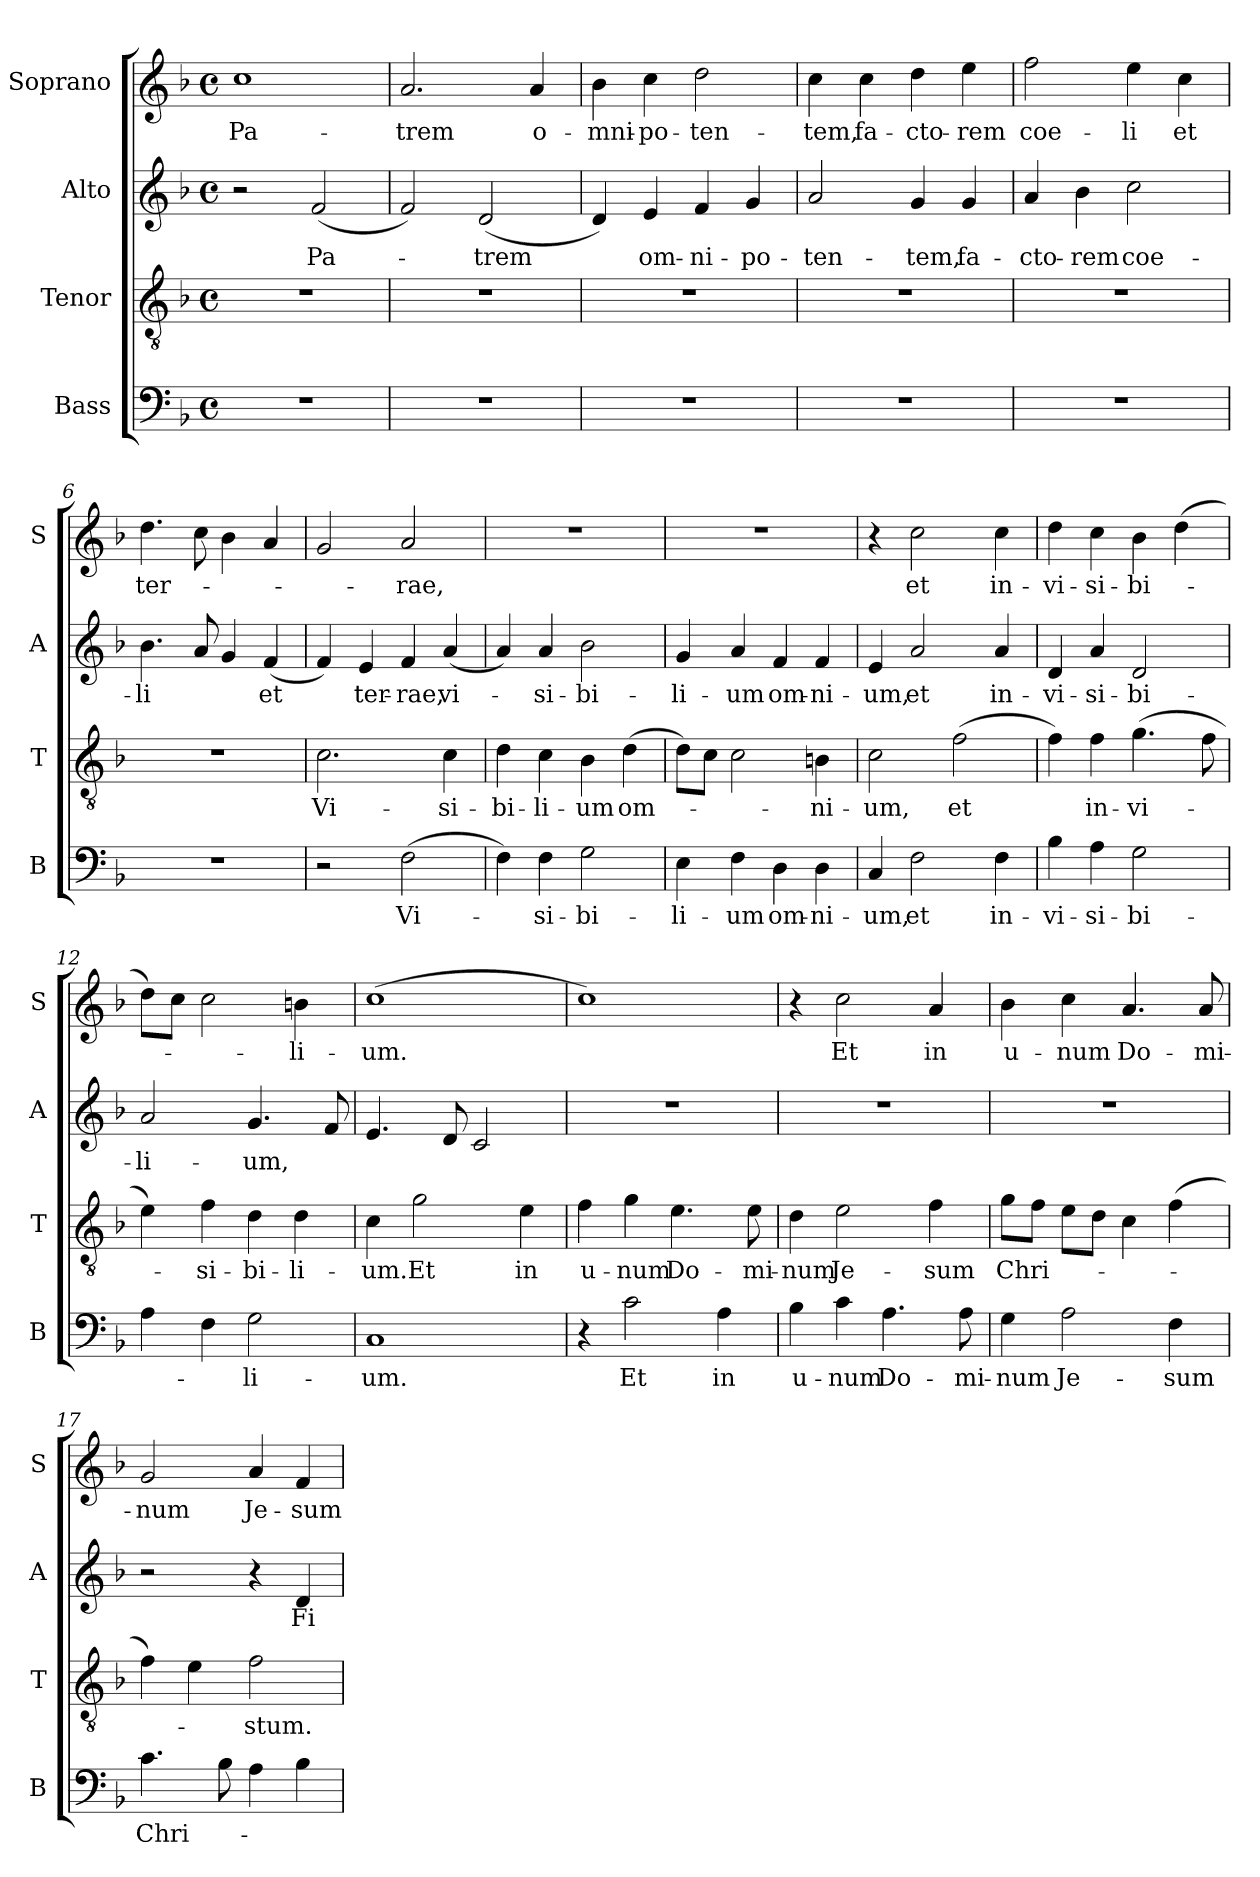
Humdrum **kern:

**kern	**text	**kern	**text	**kern	**text	**kern	**text
*part4	*part4	*part3	*part3	*part2	*part2	*part1	*part1
*staff4	*staff4	*staff3	*staff3	*staff2	*staff2	*staff1	*staff1
*I"Bass	*	*I"Tenor	*	*I"Alto	*	*I"Soprano	*
*I'B	*	*I'T	*	*I'A	*	*I'S	*
*clefF4	*	*clefGv2	*	*clefG2	*	*clefG2	*
*k[b-]	*	*k[b-]	*	*k[b-]	*	*k[b-]	*
*F:	*	*F:	*	*F:	*	*F:	*
*M4/4	*	*M4/4	*	*M4/4	*	*M4/4	*
*met(c)	*	*met(c)	*	*met(c)	*	*met(c)	*
=1	=1	=1	=1	=1	=1	=1	=1
1r	.	1r	.	2r	.	1cc	Pa-
.	.	.	.	(2f/	Pa-	.	.
=2	=2	=2	=2	=2	=2	=2	=2
1r	.	1r	.	2f/)	.	2.a/	-trem
.	.	.	.	(2d/	-trem	.	.
.	.	.	.	.	.	4a/	o-
=3	=3	=3	=3	=3	=3	=3	=3
1r	.	1r	.	4d/)	.	4b-\	-mni-
.	.	.	.	4e/	om-	4cc\	-po-
.	.	.	.	4f/	-ni-	2dd\	-ten-
.	.	.	.	4g/	-po-	.	.
=4	=4	=4	=4	=4	=4	=4	=4
1r	.	1r	.	2a/	-ten-	4cc\	-tem,
.	.	.	.	.	.	4cc\	fa-
.	.	.	.	4g/	-tem,	4dd\	-cto-
.	.	.	.	4g/	fa-	4ee\	-rem
=5	=5	=5	=5	=5	=5	=5	=5
1r	.	1r	.	4a/	-cto-	2ff\	coe-
.	.	.	.	4b-\	-rem	.	.
.	.	.	.	2cc\	coe-	4ee\	-li
.	.	.	.	.	.	4cc\	et
=6	=6	=6	=6	=6	=6	=6	=6
1r	.	1r	.	4.b-\	-li	4.dd\	ter-
.	.	.	.	8a/	.	8cc\	.
.	.	.	.	4g/	.	4b-\	.
.	.	.	.	(4f/	et	4a/	.
!!LO:LB:g=z
=7	=7	=7	=7	=7	=7	=7	=7
2r	.	2.c\	Vi-	4f/)	.	2g/	.
.	.	.	.	4e/	ter-	.	.
(2F\	Vi-	.	.	4f/	-rae,	2a/	-rae,
.	.	4c\	-si-	(4a/	vi-	.	.
=8	=8	=8	=8	=8	=8	=8	=8
4F\)	.	4d\	-bi-	4a/)	.	1r	.
4F\	-si-	4c\	-li-	4a/	-si-	.	.
2G\	-bi-	4B-\	-um	2b-\	-bi-	.	.
.	.	(4d\	om-	.	.	.	.
=9	=9	=9	=9	=9	=9	=9	=9
4E\	-li-	8d\L)	.	4g/	-li-	1r	.
.	.	8c\J	.	.	.	.	.
4F\	-um	2c\	.	4a/	-um	.	.
4D\	om-	.	.	4f/	om-	.	.
4D\	-ni-	4Bn\	-ni-	4f/	-ni-	.	.
=10	=10	=10	=10	=10	=10	=10	=10
4C/	-um,	2c\	-um,	4e/	-um,	4r	.
2F\	et	.	.	2a/	et	2cc\	et
.	.	(2f\	et	.	.	.	.
4F\	in-	.	.	4a/	in-	4cc\	in-
=11	=11	=11	=11	=11	=11	=11	=11
4B-\	-vi-	4f\)	.	4d/	-vi-	4dd\	-vi-
4A\	-si-	4f\	in-	4a/	-si-	4cc\	-si-
2G\	-bi-	(4.g\	-vi-	2d/	-bi-	4b-\	-bi-
.	.	.	.	.	.	(4dd\	.
.	.	8f\	.	.	.	.	.
=12	=12	=12	=12	=12	=12	=12	=12
4A\	.	4e\)	.	2a/	-li-	8dd\L)	.
.	.	.	.	.	.	8cc\J	.
4F\	.	4f\	-si-	.	.	2cc\	.
2G\	-li-	4d\	-bi-	4.g/	-um,	.	.
.	.	4d\	-li-	.	.	4bn\	-li-
.	.	.	.	8f/	.	.	.
!!LO:LB:g=z
=13	=13	=13	=13	=13	=13	=13	=13
1C	-um.	4c\	-um.	4.e/	.	(1cc	-um.
.	.	2g\	Et	.	.	.	.
.	.	.	.	8d/	.	.	.
.	.	.	.	2c/	.	.	.
.	.	4e\	in	.	.	.	.
=14	=14	=14	=14	=14	=14	=14	=14
4r	.	4f\	u-	1r	.	1cc)	.
2c\	Et	4g\	-num	.	.	.	.
.	.	4.e\	Do-	.	.	.	.
4A\	in	.	.	.	.	.	.
.	.	8e\	-mi-	.	.	.	.
=15	=15	=15	=15	=15	=15	=15	=15
4B-\	u-	4d\	-num	1r	.	4r	.
4c\	-num	2e\	Je-	.	.	2cc\	Et
4.A\	Do-	.	.	.	.	.	.
.	.	4f\	-sum	.	.	4a/	in
8A\	-mi-	.	.	.	.	.	.
=16	=16	=16	=16	=16	=16	=16	=16
4G\	-num	8g\L	Chri-	1r	.	4b-\	u-
.	.	8f\J	.	.	.	.	.
2A\	Je-	8e\L	.	.	.	4cc\	-num
.	.	8d\J	.	.	.	.	.
.	.	4c\	.	.	.	4.a/	Do-
4F\	-sum	(4f\	.	.	.	.	.
.	.	.	.	.	.	8a/	-mi-
=17	=17	=17	=17	=17	=17	=17	=17
4.c\	Chri-	4f\)	.	2r	.	2g/	-num
.	.	4e\	.	.	.	.	.
8B-\	.	.	.	.	.	.	.
4A\	.	2f\	-stum.	4r	.	4a/	Je-
4B-\	.	.	.	4d/	Fi-	4f/	-sum
=	=	=	=	=	=	=	=
*-	*-	*-	*-	*-	*-	*-	*-
